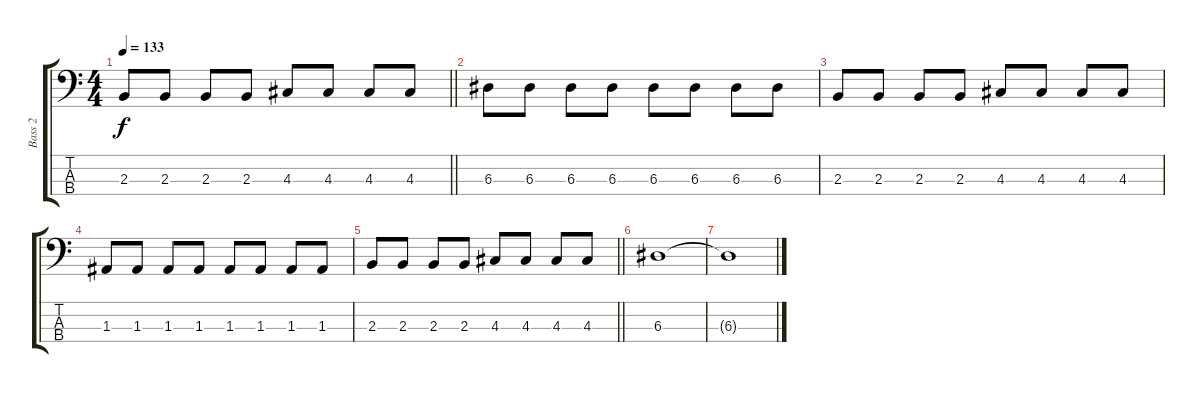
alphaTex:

\track ("Bass 2" "Bass 2") {instrument electricbassfinger}
\staff {score tabs}
\tuning (G2 D2 A1 E1) {hide}
\ts (4 4)
\tempo 133
\clef f4
\barLineRight lightlight
\ks c
2.3.8{dy f} 2.3.8 2.3.8 2.3.8 4.3.8 4.3.8 4.3.8 4.3.8 |
6.3.8 6.3.8 6.3.8 6.3.8 6.3.8 6.3.8 6.3.8 6.3.8 |
2.3.8 2.3.8 2.3.8 2.3.8 4.3.8 4.3.8 4.3.8 4.3.8 |
1.3.8 1.3.8 1.3.8 1.3.8 1.3.8 1.3.8 1.3.8 1.3.8 |
\barLineRight lightlight
2.3.8 2.3.8 2.3.8 2.3.8 4.3.8 4.3.8 4.3.8 4.3.8 |
6.3.1{volume 0} |
6.3{t}.1
